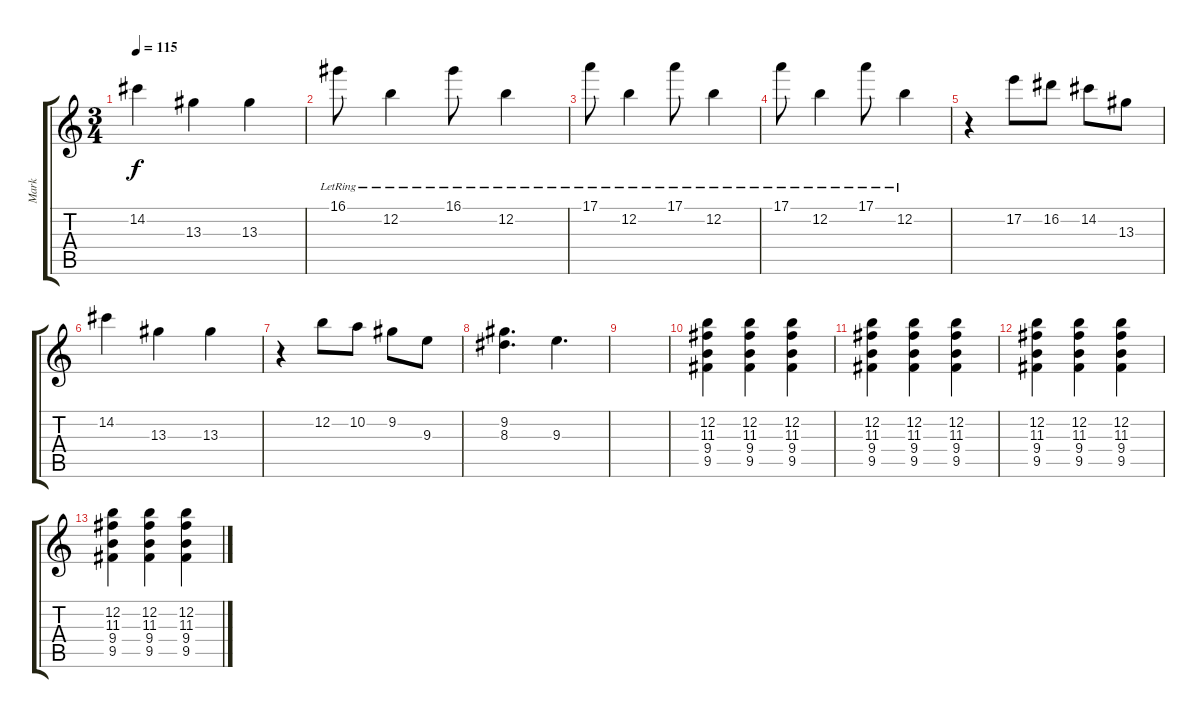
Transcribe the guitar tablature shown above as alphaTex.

\track ("Mark" "Mark") {instrument electricguitarjazz}
\staff {score tabs}
\tuning (E4 B3 G3 D3 A2 E2) {hide}
\ts (3 4)
\tempo 115
\clef g2
\ks c
14.2.4{dy f} 13.3.4 13.3.4 |
16.1{lr}.8 12.2{lr}.4 16.1{lr}.8 12.2{lr}.4 |
17.1{lr}.8 12.2{lr}.4 17.1{lr}.8 12.2{lr}.4 |
17.1{lr}.8 12.2{lr}.4 17.1{lr}.8 12.2{lr}.4 |
r.4 17.2.8 16.2.8 14.2.8 13.3.8 |
14.2.4 13.3.4 13.3.4 |
r.4 12.2.8 10.2.8 9.2.8 9.3.8 |
(9.2 8.3).4{d} 9.3.4{d} |
|
(12.2 11.3 9.4 9.5).4 (12.2 11.3 9.4 9.5).4 (12.2 11.3 9.4 9.5).4 |
(12.2 11.3 9.4 9.5).4 (12.2 11.3 9.4 9.5).4 (12.2 11.3 9.4 9.5).4 |
(12.2 11.3 9.4 9.5).4 (12.2 11.3 9.4 9.5).4 (12.2 11.3 9.4 9.5).4 |
(12.2 11.3 9.4 9.5).4 (12.2 11.3 9.4 9.5).4 (12.2 11.3 9.4 9.5).4
